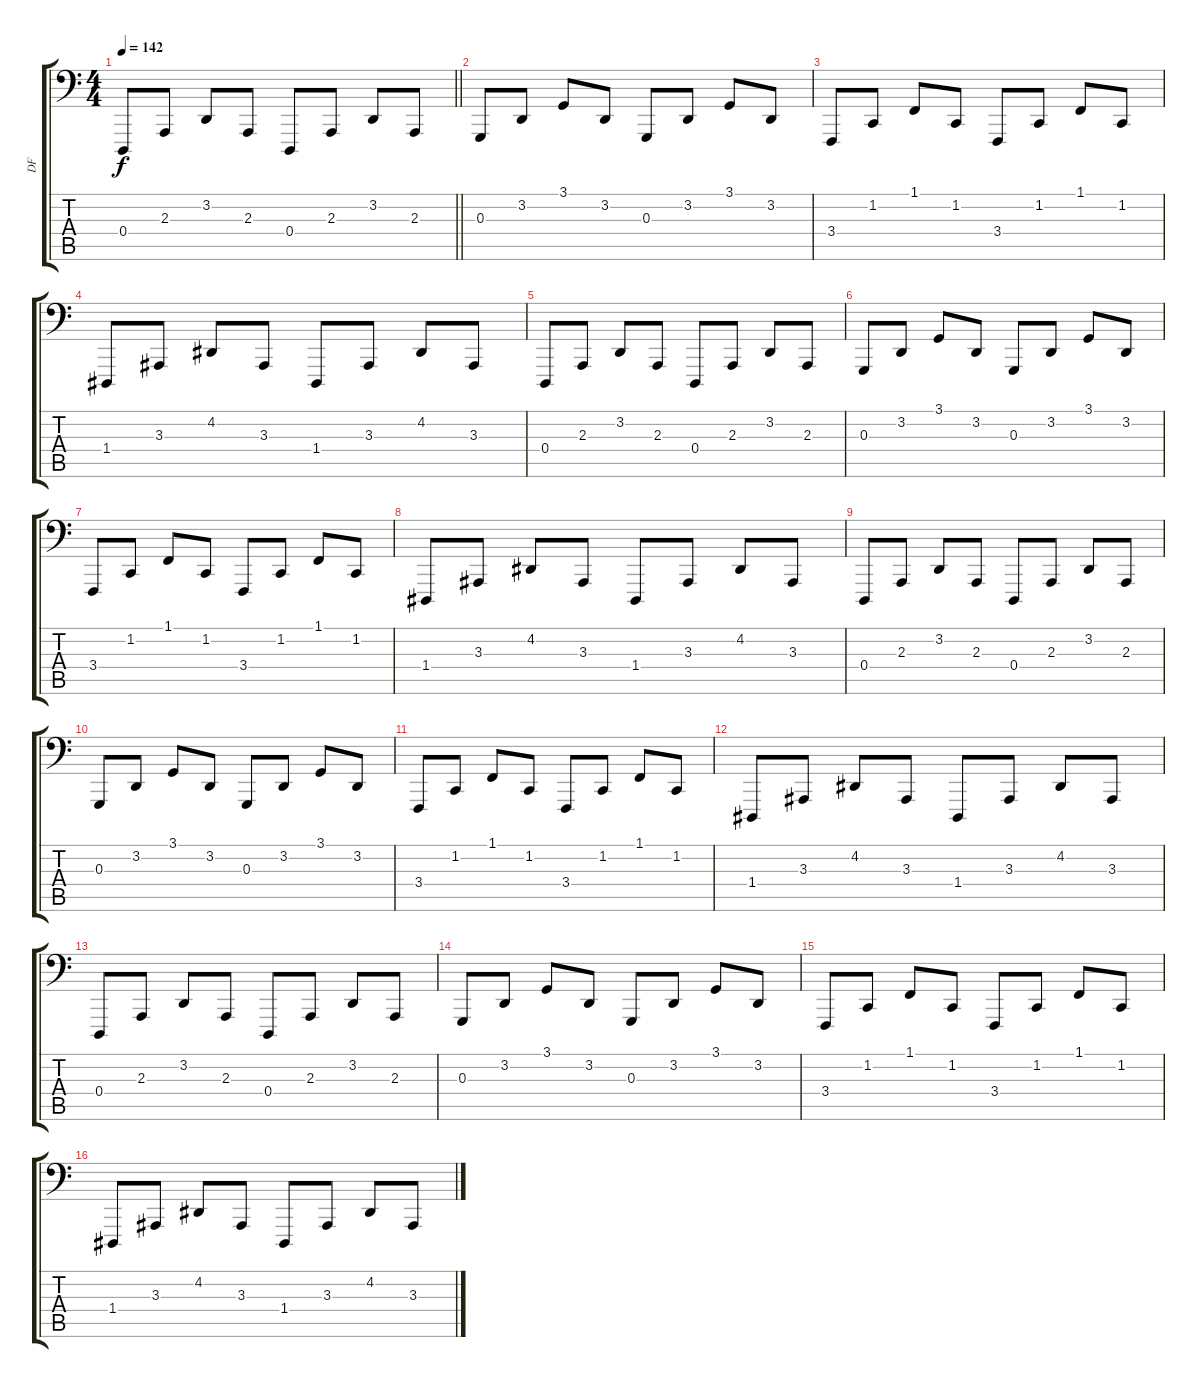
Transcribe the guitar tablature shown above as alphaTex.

\track ("DF" "DF") {instrument acousticgrandpiano}
\staff {score tabs}
\tuning (E2 B1 G1 D1 A0 E0) {hide}
\ts (4 4)
\tempo 142
\clef f4
\barLineRight lightlight
\ks c
0.4.8{dy f} 2.3.8 3.2.8 2.3.8 0.4.8 2.3.8 3.2.8 2.3.8 |
0.3.8 3.2.8 3.1.8 3.2.8 0.3.8 3.2.8 3.1.8 3.2.8 |
3.4.8 1.2.8 1.1.8 1.2.8 3.4.8 1.2.8 1.1.8 1.2.8 |
1.4.8 3.3.8 4.2.8 3.3.8 1.4.8 3.3.8 4.2.8 3.3.8 |
0.4.8 2.3.8 3.2.8 2.3.8 0.4.8 2.3.8 3.2.8 2.3.8 |
0.3.8 3.2.8 3.1.8 3.2.8 0.3.8 3.2.8 3.1.8 3.2.8 |
3.4.8 1.2.8 1.1.8 1.2.8 3.4.8 1.2.8 1.1.8 1.2.8 |
1.4.8 3.3.8 4.2.8 3.3.8 1.4.8 3.3.8 4.2.8 3.3.8 |
0.4.8 2.3.8 3.2.8 2.3.8 0.4.8 2.3.8 3.2.8 2.3.8 |
0.3.8 3.2.8 3.1.8 3.2.8 0.3.8 3.2.8 3.1.8 3.2.8 |
3.4.8 1.2.8 1.1.8 1.2.8 3.4.8 1.2.8 1.1.8 1.2.8 |
1.4.8 3.3.8 4.2.8 3.3.8 1.4.8 3.3.8 4.2.8 3.3.8 |
0.4.8 2.3.8 3.2.8 2.3.8 0.4.8 2.3.8 3.2.8 2.3.8 |
0.3.8 3.2.8 3.1.8 3.2.8 0.3.8 3.2.8 3.1.8 3.2.8 |
3.4.8 1.2.8 1.1.8 1.2.8 3.4.8 1.2.8 1.1.8 1.2.8 |
1.4.8 3.3.8 4.2.8 3.3.8 1.4.8 3.3.8 4.2.8 3.3.8
